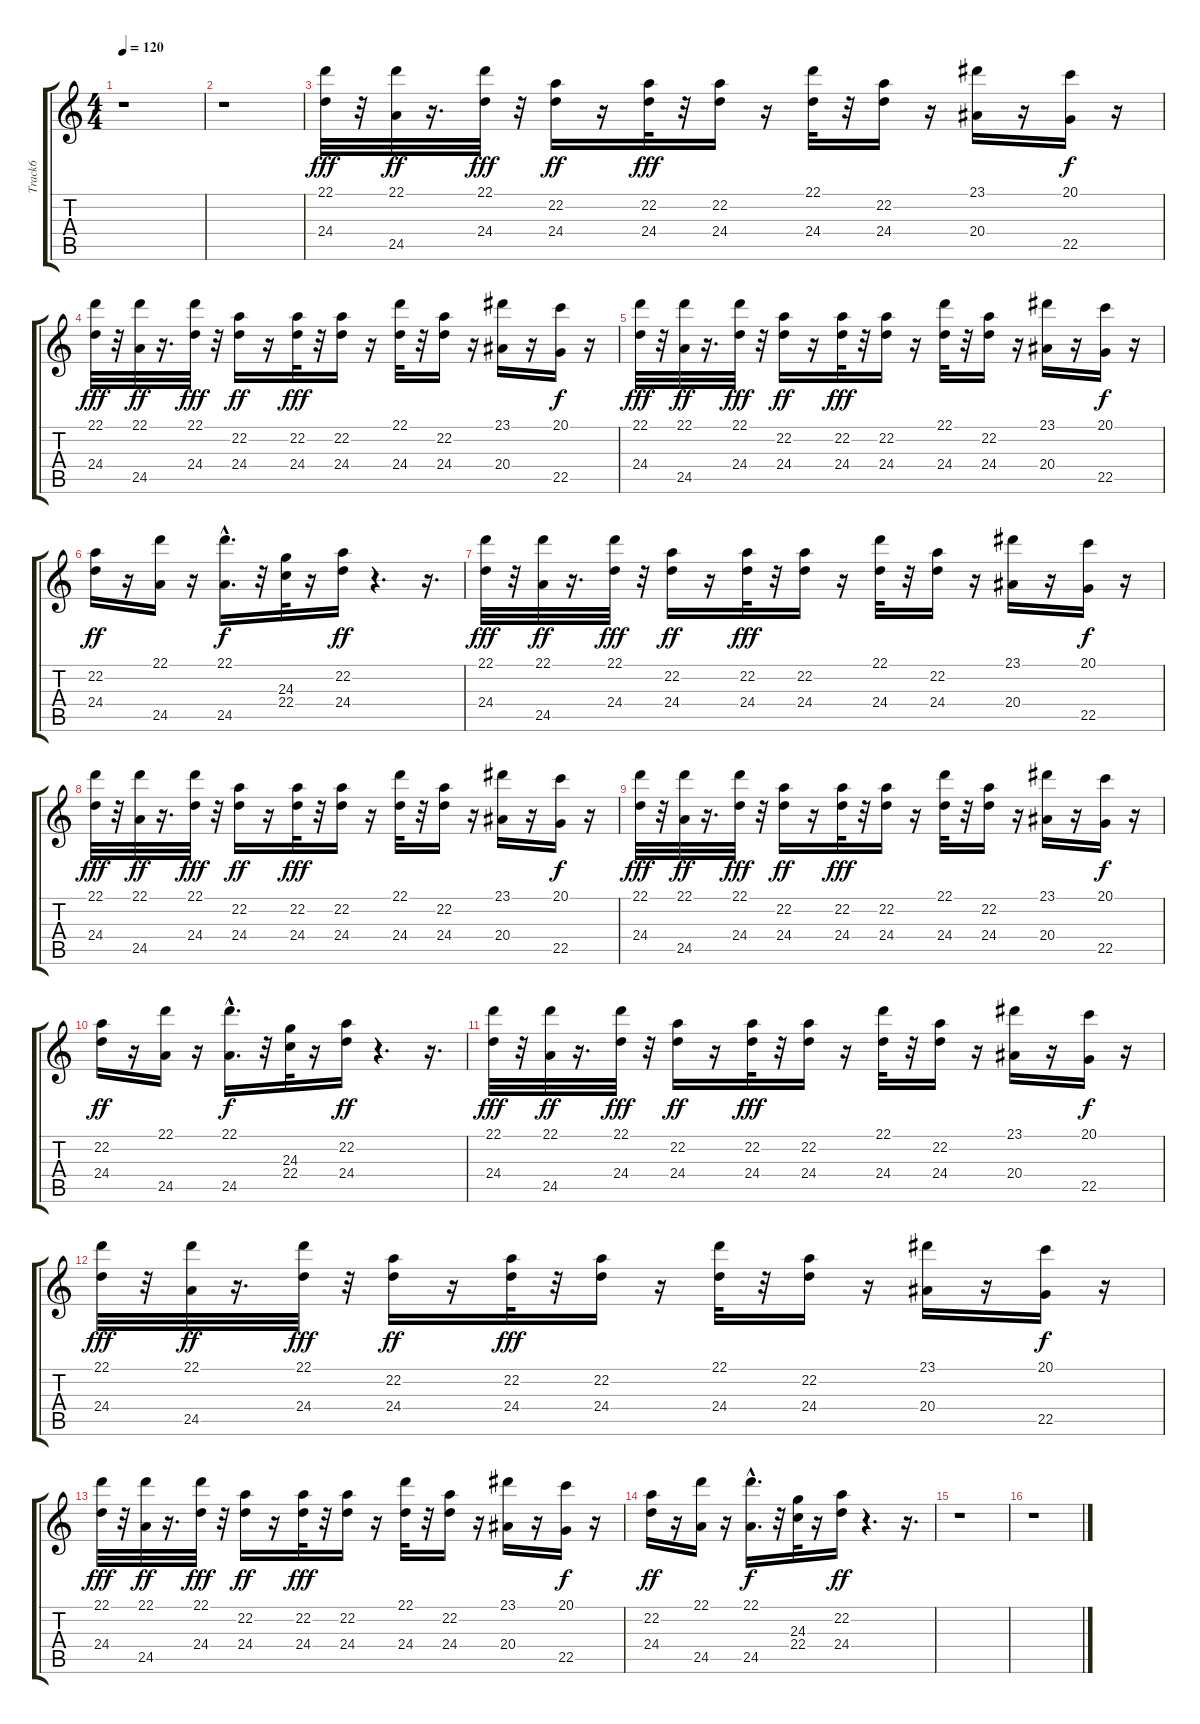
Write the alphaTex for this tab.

\track ("Track6" "Track6") {instrument lead8bassandlead}
\staff {score tabs}
\tuning (E4 B3 G3 D3 A2 E2) {hide}
\ts (4 4)
\tempo 120
\clef g2
\ks c
r.1{dy fff instrument lead8bassandlead} |
r.1 |
(22.1 24.4).32 r.32 (22.1 24.5).32{dy ff} r.16{d} (22.1 24.4).32{dy fff} r.32 (22.2 24.4).16{dy ff} r.16 (22.2 24.4).32{dy fff} r.32 (22.2 24.4).16 r.16 (22.1 24.4).32 r.32 (22.2 24.4).16 r.16 (23.1 20.4).16 r.16 (20.1 22.5).16{dy f} r.16 |
(22.1 24.4).32{dy fff} r.32 (22.1 24.5).32{dy ff} r.16{d} (22.1 24.4).32{dy fff} r.32 (22.2 24.4).16{dy ff} r.16 (22.2 24.4).32{dy fff} r.32 (22.2 24.4).16 r.16 (22.1 24.4).32 r.32 (22.2 24.4).16 r.16 (23.1 20.4).16 r.16 (20.1 22.5).16{dy f} r.16 |
(22.1 24.4).32{dy fff} r.32 (22.1 24.5).32{dy ff} r.16{d} (22.1 24.4).32{dy fff} r.32 (22.2 24.4).16{dy ff} r.16 (22.2 24.4).32{dy fff} r.32 (22.2 24.4).16 r.16 (22.1 24.4).32 r.32 (22.2 24.4).16 r.16 (23.1 20.4).16 r.16 (20.1 22.5).16{dy f} r.16 |
(22.2 24.4).16{dy ff} r.16 (22.1 24.5).16 r.16 (22.1{hac} 24.5{hac}).16{d dy f} r.32 (24.3 22.4).32 r.16 (22.2 24.4).16{dy ff} r.4{d} r.16{d} |
(22.1 24.4).32{dy fff} r.32 (22.1 24.5).32{dy ff} r.16{d} (22.1 24.4).32{dy fff} r.32 (22.2 24.4).16{dy ff} r.16 (22.2 24.4).32{dy fff} r.32 (22.2 24.4).16 r.16 (22.1 24.4).32 r.32 (22.2 24.4).16 r.16 (23.1 20.4).16 r.16 (20.1 22.5).16{dy f} r.16 |
(22.1 24.4).32{dy fff} r.32 (22.1 24.5).32{dy ff} r.16{d} (22.1 24.4).32{dy fff} r.32 (22.2 24.4).16{dy ff} r.16 (22.2 24.4).32{dy fff} r.32 (22.2 24.4).16 r.16 (22.1 24.4).32 r.32 (22.2 24.4).16 r.16 (23.1 20.4).16 r.16 (20.1 22.5).16{dy f} r.16 |
(22.1 24.4).32{dy fff} r.32 (22.1 24.5).32{dy ff} r.16{d} (22.1 24.4).32{dy fff} r.32 (22.2 24.4).16{dy ff} r.16 (22.2 24.4).32{dy fff} r.32 (22.2 24.4).16 r.16 (22.1 24.4).32 r.32 (22.2 24.4).16 r.16 (23.1 20.4).16 r.16 (20.1 22.5).16{dy f} r.16 |
(22.2 24.4).16{dy ff} r.16 (22.1 24.5).16 r.16 (22.1{hac} 24.5{hac}).16{d dy f} r.32 (24.3 22.4).32 r.16 (22.2 24.4).16{dy ff} r.4{d} r.16{d} |
(22.1 24.4).32{dy fff} r.32 (22.1 24.5).32{dy ff} r.16{d} (22.1 24.4).32{dy fff} r.32 (22.2 24.4).16{dy ff} r.16 (22.2 24.4).32{dy fff} r.32 (22.2 24.4).16 r.16 (22.1 24.4).32 r.32 (22.2 24.4).16 r.16 (23.1 20.4).16 r.16 (20.1 22.5).16{dy f} r.16 |
(22.1 24.4).32{dy fff} r.32 (22.1 24.5).32{dy ff} r.16{d} (22.1 24.4).32{dy fff} r.32 (22.2 24.4).16{dy ff} r.16 (22.2 24.4).32{dy fff} r.32 (22.2 24.4).16 r.16 (22.1 24.4).32 r.32 (22.2 24.4).16 r.16 (23.1 20.4).16 r.16 (20.1 22.5).16{dy f} r.16 |
(22.1 24.4).32{dy fff} r.32 (22.1 24.5).32{dy ff} r.16{d} (22.1 24.4).32{dy fff} r.32 (22.2 24.4).16{dy ff} r.16 (22.2 24.4).32{dy fff} r.32 (22.2 24.4).16 r.16 (22.1 24.4).32 r.32 (22.2 24.4).16 r.16 (23.1 20.4).16 r.16 (20.1 22.5).16{dy f} r.16 |
(22.2 24.4).16{dy ff} r.16 (22.1 24.5).16 r.16 (22.1{hac} 24.5{hac}).16{d dy f} r.32 (24.3 22.4).32 r.16 (22.2 24.4).16{dy ff} r.4{d} r.16{d} |
r.1 |
r.1
